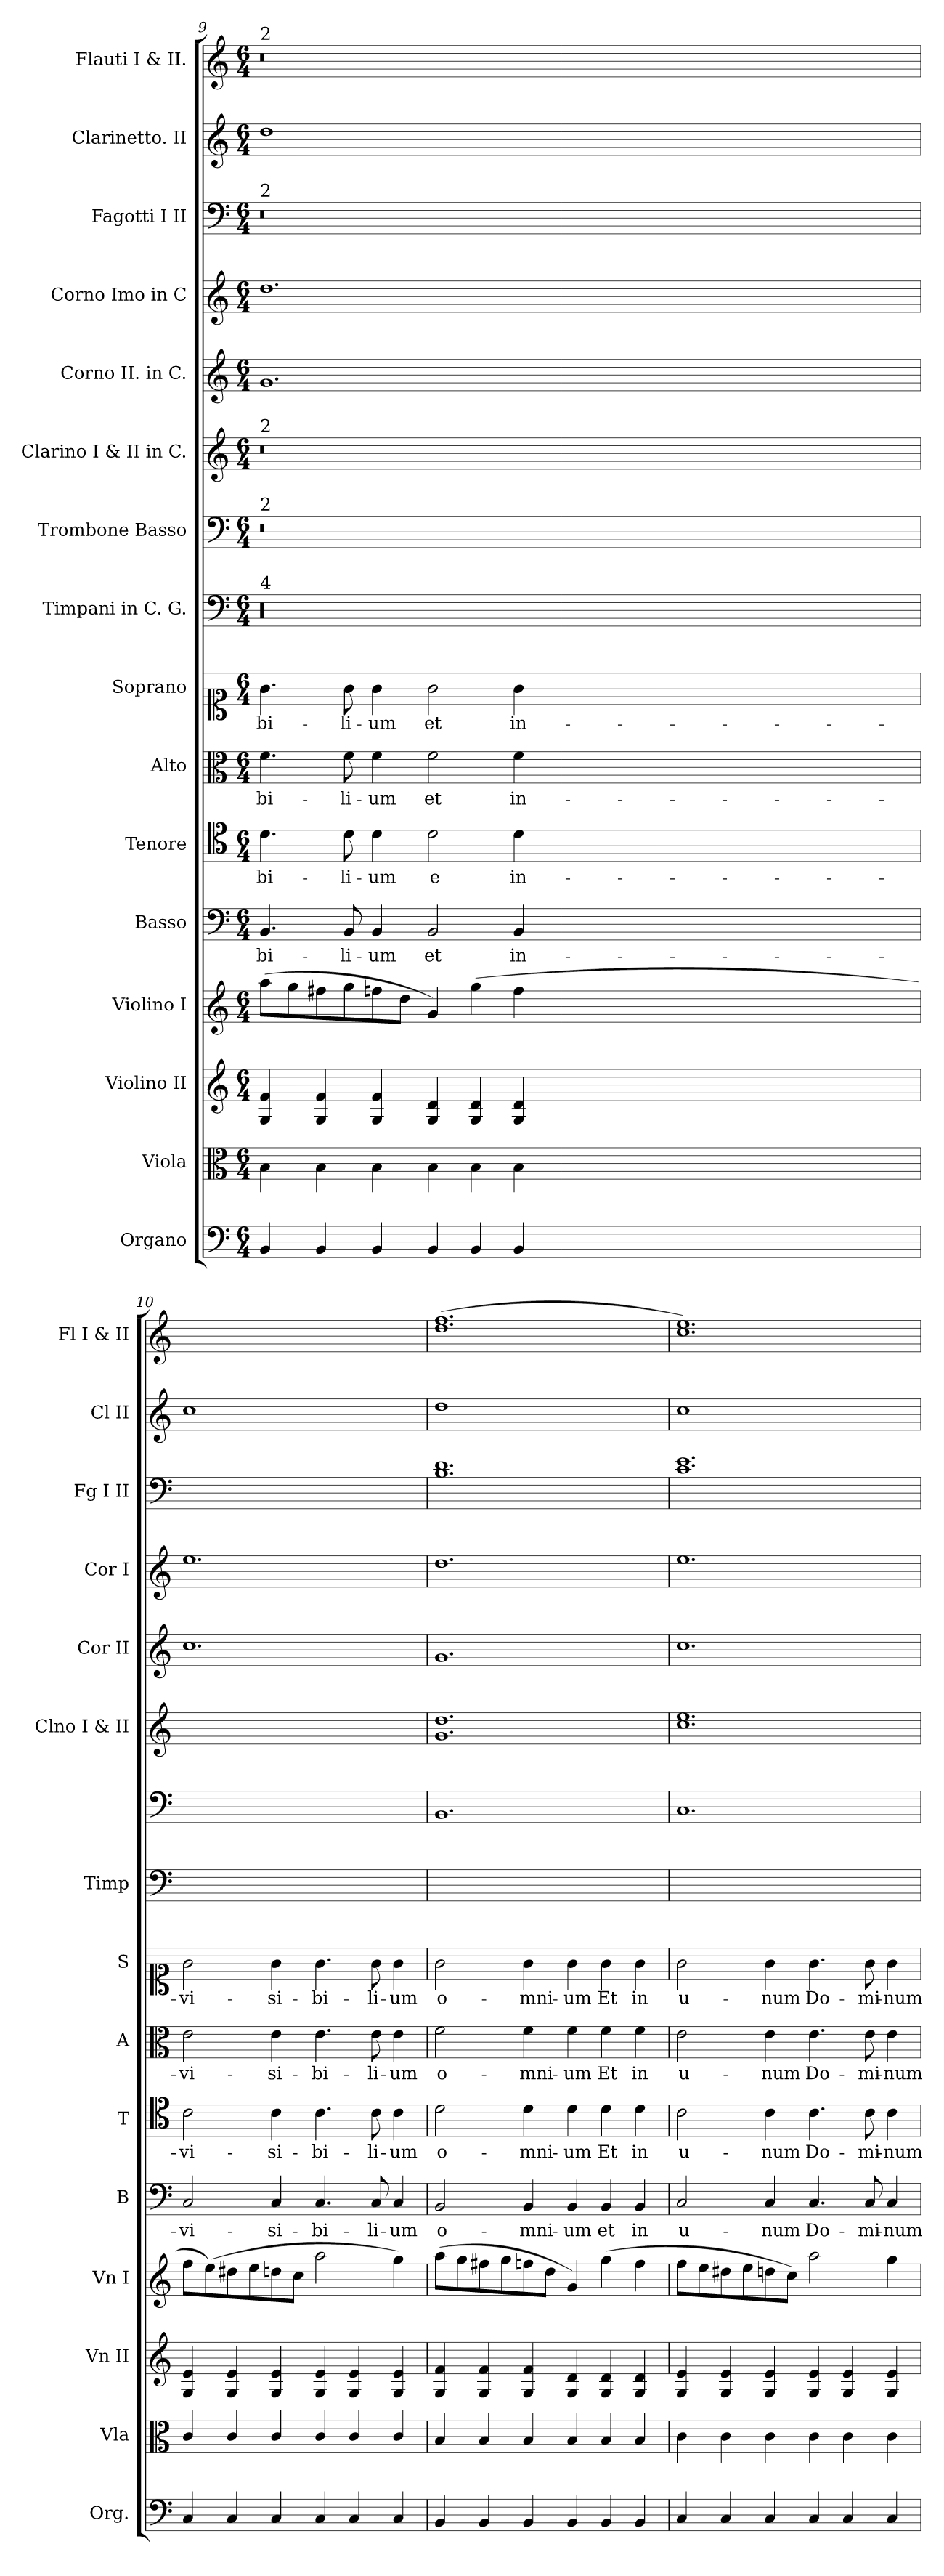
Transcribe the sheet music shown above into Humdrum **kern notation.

**kern	**kern	**kern	**kern	**kern	**text	**kern	**text	**kern	**text	**kern	**text	**kern	**kern	**kern	**kern	**kern	**kern	**kern	**kern
*part16	*part15	*part14	*part13	*part12	*part12	*part11	*part11	*part10	*part10	*part9	*part9	*part8	*part7	*part6	*part5	*part4	*part3	*part2	*part1
*staff16	*staff15	*staff14	*staff13	*staff12	*staff12	*staff11	*staff11	*staff10	*staff10	*staff9	*staff9	*staff8	*staff7	*staff6	*staff5	*staff4	*staff3	*staff2	*staff1
*I"Organo	*I"Viola	*I"Violino II	*I"Violino I	*I"Basso	*	*I"Tenore	*	*I"Alto	*	*I"Soprano	*	*I"Timpani in C. G.	*I"Trombone Basso	*I"Clarino I & II in C.	*I"Corno II. in C.	*I"Corno Imo in C	*I"Fagotti I II	*I"Clarinetto. II	*I"Flauti I & II.
*I'Org.	*I'Vla	*I'Vn II	*I'Vn I	*I'B	*	*I'T	*	*I'A	*	*I'S	*	*I'Timp	*	*I'Clno I & II	*I'Cor II	*I'Cor I	*I'Fg I II	*I'Cl II	*I'Fl I & II
*clefF4	*clefC3	*clefG2	*clefG2	*clefF4	*	*clefC4	*	*clefC3	*	*clefC1	*	*clefF4	*clefF4	*clefG2	*clefG2	*clefG2	*clefF4	*clefG2	*clefG2
*k[]	*k[]	*k[]	*k[]	*k[]	*	*k[]	*	*k[]	*	*k[]	*	*k[]	*k[]	*k[]	*k[]	*k[]	*k[]	*k[]	*k[]
*C:	*C:	*C:	*C:	*C:	*	*C:	*	*C:	*	*C:	*	*C:	*C:	*C:	*C:	*C:	*C:	*C:	*C:
*M6/4	*M6/4	*M6/4	*M6/4	*M6/4	*	*M6/4	*	*M6/4	*	*M6/4	*	*M6/4	*M6/4	*M6/4	*M6/4	*M6/4	*M6/4	*M6/4	*M6/4
=9	=9	=9	=9	=9	=9	=9	=9	=9	=9	=9	=9	=9	=9	=9	=9	=9	=9	=9	=9
!	!	!	!	!	!	!	!	!	!	!	!	!	!	!	!	!	!	!	!LO:TX:a:t=2
!	!	!	!	!	!	!	!	!	!	!	!	!	!	!	!	!	!LO:TX:a:t=2	!	!
!	!	!	!	!	!	!	!	!	!	!	!	!	!	!LO:TX:a:t=2	!	!	!	!	!
!	!	!	!	!	!	!	!	!	!	!	!	!	!LO:TX:a:t=2	!	!	!	!	!	!
!	!	!	!	!	!	!	!	!	!	!	!	!LO:TX:a:t=4	!	!	!	!	!	!	!
!	!	!	!	!	!	!	!	!	!	!	!	!LO:N:vis=00	!LO:N:vis=0	!LO:N:vis=0	!	!	!LO:N:vis=0	!LO:N:vis=1	!LO:N:vis=0
4BB/	4B\	4G/ 4f/	(>8aa\L	4.BB/	-bi-	4.d\	-bi-	4.f\	-bi-	4.g\	-bi-	00.r	0.r	0.r	1.g/	1.dd\	0.r	1.dd\	0.r
.	.	.	8gg\	.	.	.	.	.	.	.	.	.	.	.	.	.	.	.	.
4BB/	4B\	4G/ 4f/	8ff#X\	.	.	.	.	.	.	.	.	.	.	.	.	.	.	.	.
.	.	.	8gg\	8BB/	-li-	8d\	-li-	8f\	-li-	8g\	-li-	.	.	.	.	.	.	.	.
4BB/	4B\	4G/ 4f/	8ffn\	4BB/	-um	4d\	-um	4f\	-um	4g\	-um	.	.	.	.	.	.	.	.
.	.	.	8dd\J	.	.	.	.	.	.	.	.	.	.	.	.	.	.	.	.
4BB/	4B\	4G/ 4d/	4g/)	2BB/	et	2d\	e	2f\	et	2g\	et	.	.	.	.	.	.	.	.
4BB/	4B\	4G/ 4d/	(>4gg\	.	.	.	.	.	.	.	.	.	.	.	.	.	.	.	.
4BB/	4B\	4G/ 4d/	4ff\	4BB/	in-	4d\	in-	4f\	in-	4g\	in-	.	.	.	.	.	.	.	.
00ryy	00ryy	00ryy	00ryy	00ryy	.	00ryy	.	00ryy	.	00ryy	.	.	.	.	00ryy	00ryy	.	00ryy	.
.	.	.	.	.	.	.	.	.	.	.	.	.	0.ryy	0.ryy	.	.	0.ryy	.	0.ryy
2ryy	2ryy	2ryy	2ryy	2ryy	.	2ryy	.	2ryy	.	2ryy	.	.	.	.	2ryy	2ryy	.	2ryy	.
=10	=10	=10	=10	=10	=10	=10	=10	=10	=10	=10	=10	=10	=10	=10	=10	=10	=10	=10	=10
!	!	!	!	!	!	!	!	!	!	!	!	!	!	!	!	!	!	!LO:N:vis=1	!
4C/	4c/	4G/ 4e/	8ff\L	2C/	-vi-	2c\	-vi-	2e\	-vi-	2g\	-vi-	1.ryy	1.ryy	1.ryy	1.cc\	1.ee\	1.ryy	1.cc\	1.ryy
.	.	.	(>8ee\)	.	.	.	.	.	.	.	.	.	.	.	.	.	.	.	.
4C/	4c/	4G/ 4e/	8dd#X\	.	.	.	.	.	.	.	.	.	.	.	.	.	.	.	.
.	.	.	8ee\	.	.	.	.	.	.	.	.	.	.	.	.	.	.	.	.
4C/	4c/	4G/ 4e/	8ddn\	4C/	-si-	4c\	-si-	4e\	-si-	4g\	-si-	.	.	.	.	.	.	.	.
.	.	.	8cc\J	.	.	.	.	.	.	.	.	.	.	.	.	.	.	.	.
4C/	4c/	4G/ 4e/	2aa\	4.C/	-bi-	4.c\	-bi-	4.e\	-bi-	4.g\	-bi-	.	.	.	.	.	.	.	.
4C/	4c/	4G/ 4e/	.	.	.	.	.	.	.	.	.	.	.	.	.	.	.	.	.
.	.	.	.	8C/	-li-	8c\	-li-	8e\	-li-	8g\	-li-	.	.	.	.	.	.	.	.
4C/	4c/	4G/ 4e/	4gg\)	4C/	-um	4c\	-um	4e\	-um	4g\	-um	.	.	.	.	.	.	.	.
=11	=11	=11	=11	=11	=11	=11	=11	=11	=11	=11	=11	=11	=11	=11	=11	=11	=11	=11	=11
!	!	!	!	!	!	!	!	!	!	!	!	!	!	!	!	!	!	!LO:N:vis=1	!
4BB/	4B/	4G/ 4f/	(>8aa\L	2BB/	o-	2d\	o-	2f\	o-	2g\	o-	1.ryy	1.BB/	1.g/ 1.dd/	1.g/	1.dd\	1.B\ 1.d\	1.dd\	(>1.dd\ 1.ff\
.	.	.	8gg\	.	.	.	.	.	.	.	.	.	.	.	.	.	.	.	.
4BB/	4B/	4G/ 4f/	8ff#X\	.	.	.	.	.	.	.	.	.	.	.	.	.	.	.	.
.	.	.	8gg\	.	.	.	.	.	.	.	.	.	.	.	.	.	.	.	.
4BB/	4B/	4G/ 4f/	8ffn\	4BB/	-mni-	4d\	-mni-	4f\	-mni-	4g\	-mni-	.	.	.	.	.	.	.	.
.	.	.	8dd\J	.	.	.	.	.	.	.	.	.	.	.	.	.	.	.	.
4BB/	4B/	4G/ 4d/	4g/)	4BB/	-um	4d\	-um	4f\	-um	4g\	-um	.	.	.	.	.	.	.	.
4BB/	4B/	4G/ 4d/	(>4gg\	4BB/	et	4d\	Et	4f\	Et	4g\	Et	.	.	.	.	.	.	.	.
4BB/	4B/	4G/ 4d/	4ff\	4BB/	in	4d\	in	4f\	in	4g\	in	.	.	.	.	.	.	.	.
=12	=12	=12	=12	=12	=12	=12	=12	=12	=12	=12	=12	=12	=12	=12	=12	=12	=12	=12	=12
!	!	!	!	!	!	!	!	!	!	!	!	!	!	!	!	!	!	!LO:N:vis=1	!
4C/	4c\	4G/ 4e/	8ff\L	2C/	u-	2c\	u-	2e\	u-	2g\	u-	1.ryy	1.C/	1.cc\ 1.ee\	1.cc\	1.ee\	1.c\ 1.e\	1.cc\	1.cc\ 1.ee\)
.	.	.	8ee\	.	.	.	.	.	.	.	.	.	.	.	.	.	.	.	.
4C/	4c\	4G/ 4e/	8dd#X\	.	.	.	.	.	.	.	.	.	.	.	.	.	.	.	.
.	.	.	8ee\	.	.	.	.	.	.	.	.	.	.	.	.	.	.	.	.
4C/	4c\	4G/ 4e/	8ddn\	4C/	-num	4c\	-num	4e\	-num	4g\	-num	.	.	.	.	.	.	.	.
.	.	.	8cc\J)	.	.	.	.	.	.	.	.	.	.	.	.	.	.	.	.
4C/	4c\	4G/ 4e/	2aa\	4.C/	Do-	4.c\	Do-	4.e\	Do-	4.g\	Do-	.	.	.	.	.	.	.	.
4C/	4c\	4G/ 4e/	.	.	.	.	.	.	.	.	.	.	.	.	.	.	.	.	.
.	.	.	.	8C/	-mi-	8c\	-mi-	8e\	-mi-	8g\	-mi-	.	.	.	.	.	.	.	.
4C/	4c\	4G/ 4e/	4gg\	4C/	-num	4c\	-num	4e\	-num	4g\	-num	.	.	.	.	.	.	.	.
=	=	=	=	=	=	=	=	=	=	=	=	=	=	=	=	=	=	=	=
*-	*-	*-	*-	*-	*-	*-	*-	*-	*-	*-	*-	*-	*-	*-	*-	*-	*-	*-	*-
